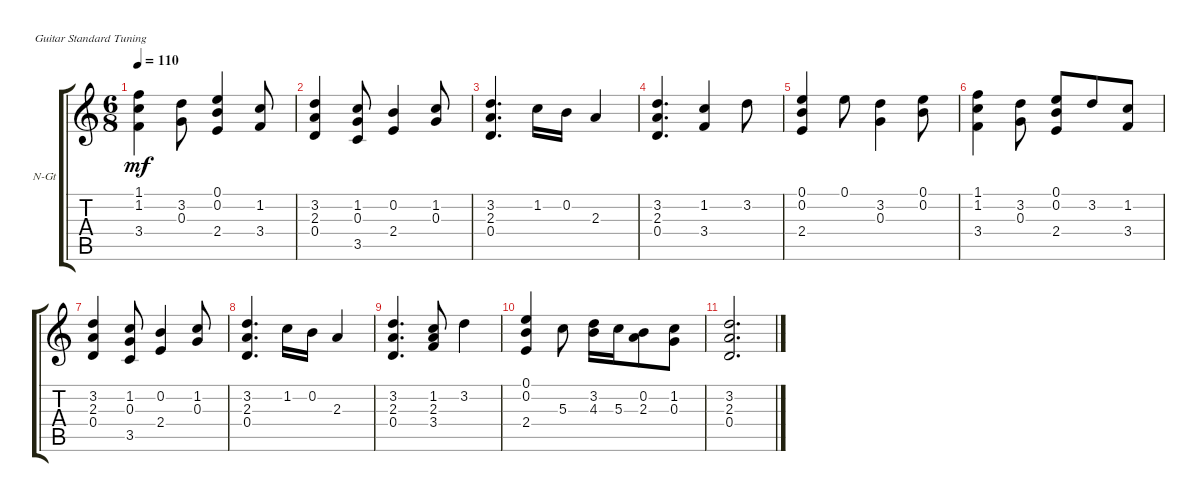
\defaultSystemsLayout 4
\bracketExtendMode groupsimilarinstruments
\firstSystemTrackNameOrientation horizontal
\otherSystemsTrackNameOrientation horizontal
\track ("Nylon Guitar" "N-Gt") {instrument acousticguitarnylon}
\staff {score tabs}
\tuning (E4 B3 G3 D3 A2 E2)
\ts (6 8)
\tempo 110
\clef g2
\ks c
(3.4 1.2 1.1).4{dy mf} (3.2 0.3).8 (0.1 0.2 2.4).4 (1.2 3.4).8 |
(3.2 2.3 0.4).4 (1.2 0.3 3.5).8 (0.2 2.4).4 (1.2 0.3).8 |
(3.2 2.3 0.4).4{d} 1.2.16 0.2.16 2.3.4 |
(3.2 2.3 0.4).4{d} (1.2 3.4).4 3.2.8 |
(0.1 0.2 2.4).4 0.1.8 (3.2 0.3).4 (0.1 0.2).8 |
(1.1 1.2 3.4).4 (3.2 0.3).8 (0.1 0.2 2.4).8 3.2.8 (1.2 3.4).8 |
(3.2 2.3 0.4).4 (1.2 0.3 3.5).8 (0.2 2.4).4 (1.2 0.3).8 |
(3.2 2.3 0.4).4{d} 1.2.16 0.2.16 2.3.4 |
(3.2 2.3 0.4).4{d} (1.2 2.3 3.4).8 3.2.4 |
(0.1 0.2 2.4).4 5.3.8 (3.2 4.3).16 5.3.16 (2.3 0.2).8 (1.2 0.3).8 |
(3.2 2.3 0.4).2{d}
